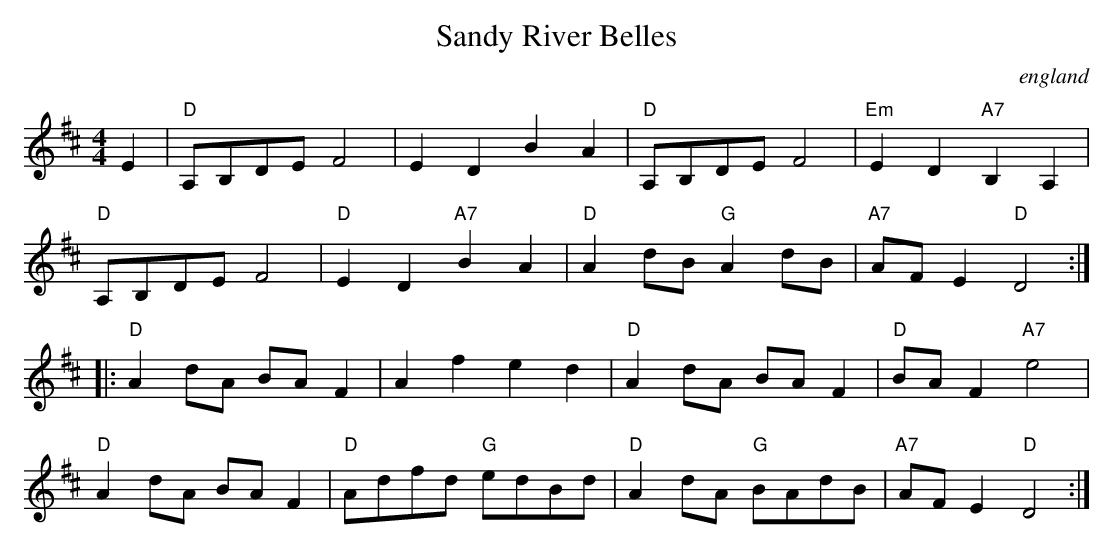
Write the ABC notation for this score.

X:1
T:Sandy River Belles
O:england
M:4/4
L:1/4
K:D
E|"D"A,/2B,/2D/2E/2 F2|ED BA|"D"A,/2B,/2D/2E/2 F2|"Em"ED "A7"B,A,|
"D"A,/2B,/2D/2E/2 F2|"D"ED "A7"BA|"D"Ad/2B/2 "G"Ad/2B/2|"A7"A/2F/2E "D"D2::
"D"Ad/2A/2 B/2A/2F|Af ed|"D"Ad/2A/2 B/2A/2F|"D"B/2A/2F "A7"e2|
"D"Ad/2A/2 B/2A/2F|"D"A/2d/2f/2d/2 "G"e/2d/2B/2d/2|"D"Ad/2A/2 "G"B/2A/2d/2B/2|\
"A7"A/2F/2E "D"D2:|
